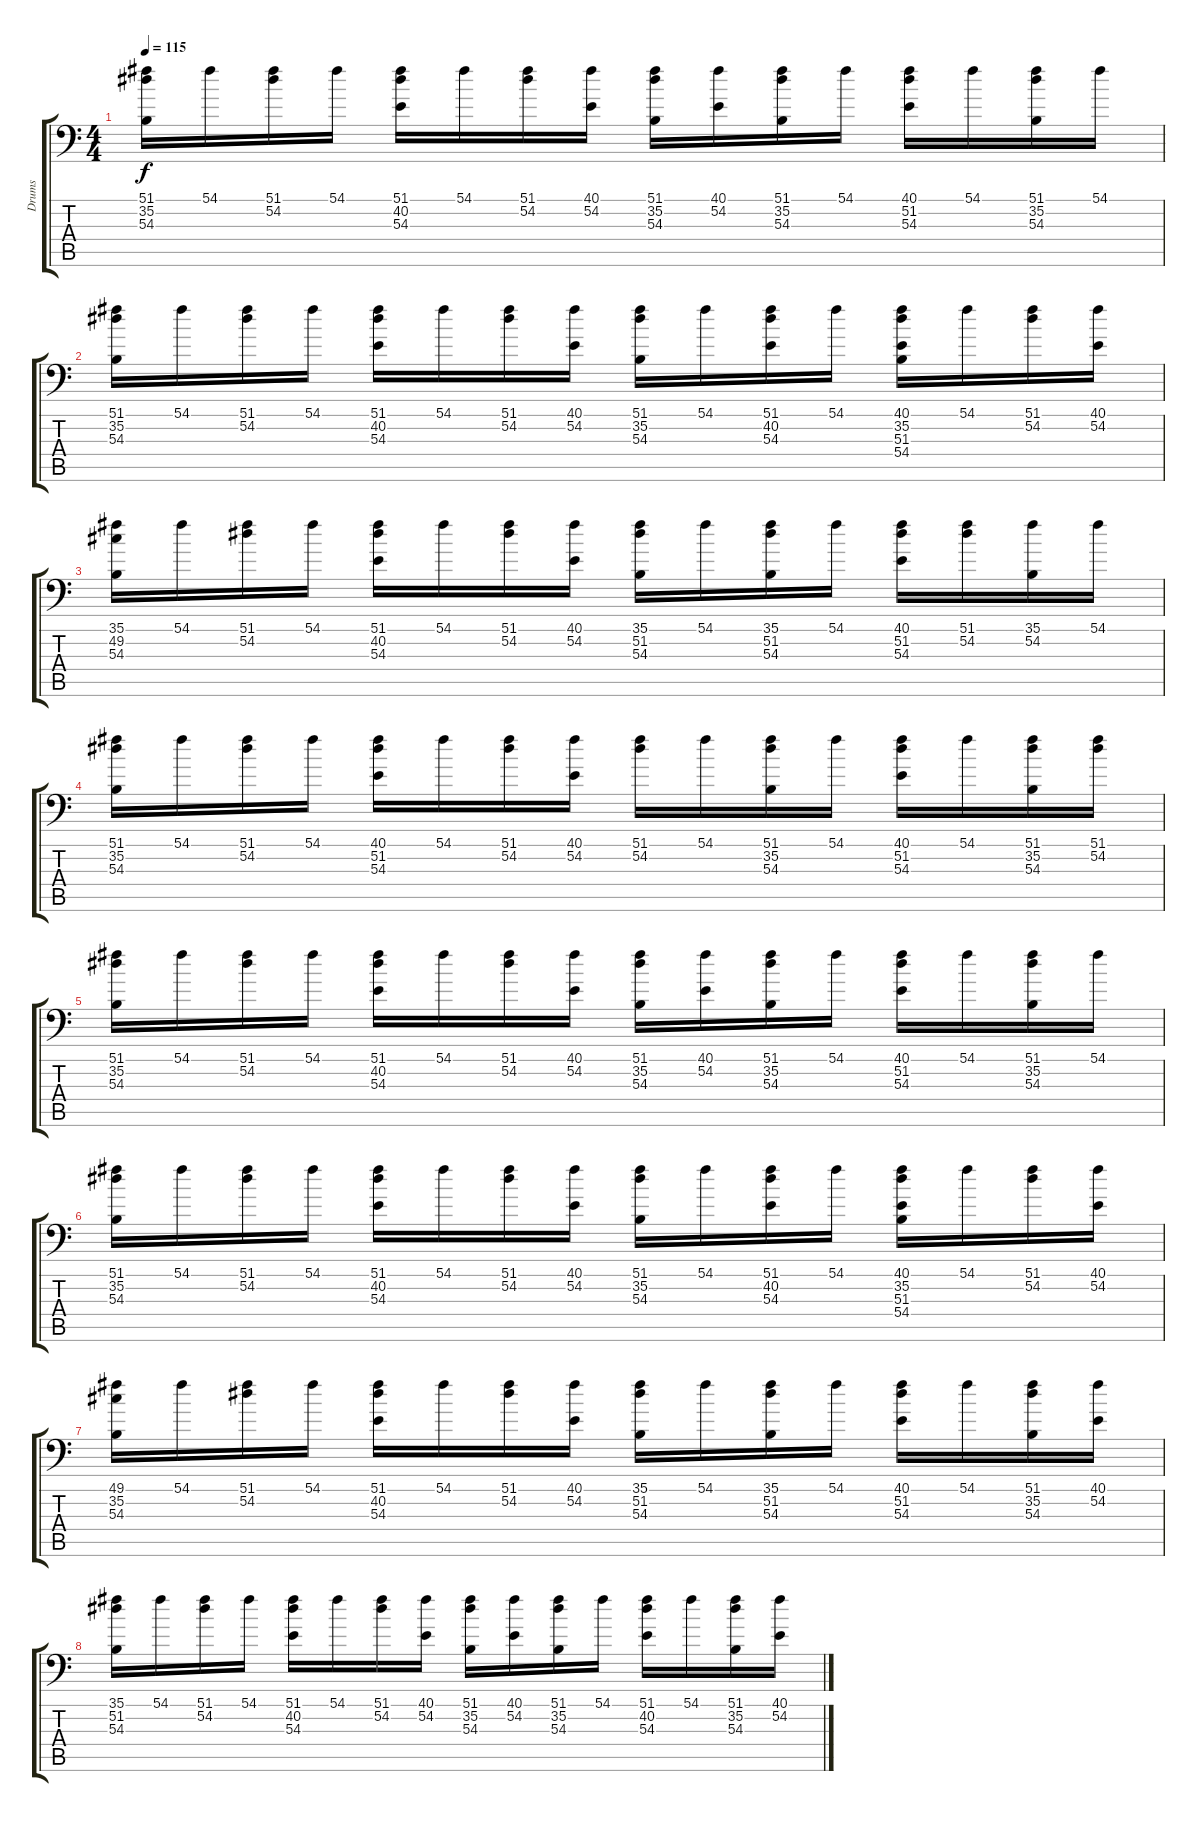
\track ("Drums" "Drums") {instrument acousticgrandpiano}
\staff {score tabs}
\tuning (C-1 C-1 C-1 C-1 C-1 C-1) {hide}
\ts (4 4)
\tempo 115
\clef f4
\ks c
(51.1 35.2 54.3).16{dy f} 54.1.16 (51.1 54.2).16 54.1.16 (51.1 40.2 54.3).16 54.1.16 (51.1 54.2).16 (40.1 54.2).16 (51.1 35.2 54.3).16 (40.1 54.2).16 (51.1 35.2 54.3).16 54.1.16 (40.1 51.2 54.3).16 54.1.16 (51.1 35.2 54.3).16 54.1.16 |
(51.1 35.2 54.3).16 54.1.16 (51.1 54.2).16 54.1.16 (51.1 40.2 54.3).16 54.1.16 (51.1 54.2).16 (40.1 54.2).16 (51.1 35.2 54.3).16 54.1.16 (51.1 40.2 54.3).16 54.1.16 (40.1 35.2 51.3 54.4).16 54.1.16 (51.1 54.2).16 (40.1 54.2).16 |
(35.1 49.2 54.3).16 54.1.16 (51.1 54.2).16 54.1.16 (51.1 40.2 54.3).16 54.1.16 (51.1 54.2).16 (40.1 54.2).16 (35.1 51.2 54.3).16 54.1.16 (35.1 51.2 54.3).16 54.1.16 (40.1 51.2 54.3).16 (51.1 54.2).16 (35.1 54.2).16 54.1.16 |
(51.1 35.2 54.3).16 54.1.16 (51.1 54.2).16 54.1.16 (40.1 51.2 54.3).16 54.1.16 (51.1 54.2).16 (40.1 54.2).16 (51.1 54.2).16 54.1.16 (51.1 35.2 54.3).16 54.1.16 (40.1 51.2 54.3).16 54.1.16 (51.1 35.2 54.3).16 (51.1 54.2).16 |
(51.1 35.2 54.3).16 54.1.16 (51.1 54.2).16 54.1.16 (51.1 40.2 54.3).16 54.1.16 (51.1 54.2).16 (40.1 54.2).16 (51.1 35.2 54.3).16 (40.1 54.2).16 (51.1 35.2 54.3).16 54.1.16 (40.1 51.2 54.3).16 54.1.16 (51.1 35.2 54.3).16 54.1.16 |
(51.1 35.2 54.3).16 54.1.16 (51.1 54.2).16 54.1.16 (51.1 40.2 54.3).16 54.1.16 (51.1 54.2).16 (40.1 54.2).16 (51.1 35.2 54.3).16 54.1.16 (51.1 40.2 54.3).16 54.1.16 (40.1 35.2 51.3 54.4).16 54.1.16 (51.1 54.2).16 (40.1 54.2).16 |
(49.1 35.2 54.3).16 54.1.16 (51.1 54.2).16 54.1.16 (51.1 40.2 54.3).16 54.1.16 (51.1 54.2).16 (40.1 54.2).16 (35.1 51.2 54.3).16 54.1.16 (35.1 51.2 54.3).16 54.1.16 (40.1 51.2 54.3).16 54.1.16 (51.1 35.2 54.3).16 (40.1 54.2).16 |
(35.1 51.2 54.3).16 54.1.16 (51.1 54.2).16 54.1.16 (51.1 40.2 54.3).16 54.1.16 (51.1 54.2).16 (40.1 54.2).16 (51.1 35.2 54.3).16 (40.1 54.2).16 (51.1 35.2 54.3).16 54.1.16 (51.1 40.2 54.3).16 54.1.16 (51.1 35.2 54.3).16 (40.1 54.2).16
